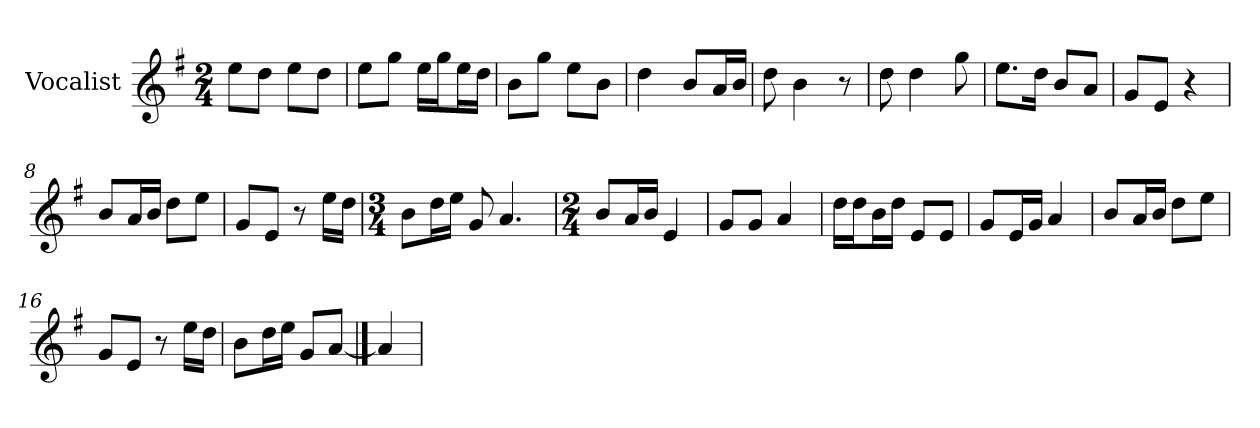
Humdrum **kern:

**kern
*part1
*staff1
*I"Vocalist
*k[f#]
*G:
*M2/4
=
8eeL
8ddJ
8eeL
8ddJ
=1
8eeL
8ggJ
16eeLL
16ggJ
16eeL
16ddJJ
=2
8bL
8ggJ
8eeL
8bJ
=3
4dd
8bL
16aL
16bJJ
=4
8dd
4b
8r
=5
8dd
4dd
8gg
=6
8.eeL
16ddJk
8bL
8aJ
=7
8gL
8eJ
4r
=8
8bL
16aL
16bJJ
8ddL
8eeJ
=9
8gL
8eJ
8r
16eeLL
16ddJJ
=10
*M3/4
8bL
16ddL
16eeJJ
8g
4.a
=11
*M2/4
8bL
16aL
16bJJ
4e
=12
8gL
8gJ
4a
=13
16ddLL
16ddJ
16bL
16ddJJ
8eL
8eJ
=14
8gL
16eL
16gJJ
4a
=15
8bL
16aL
16bJJ
8ddL
8eeJ
=16
8gL
8eJ
8r
16eeLL
16ddJJ
=17
8bL
16ddL
16eeJJ
8gL
[8aJ
==18
4a]
=
*-
